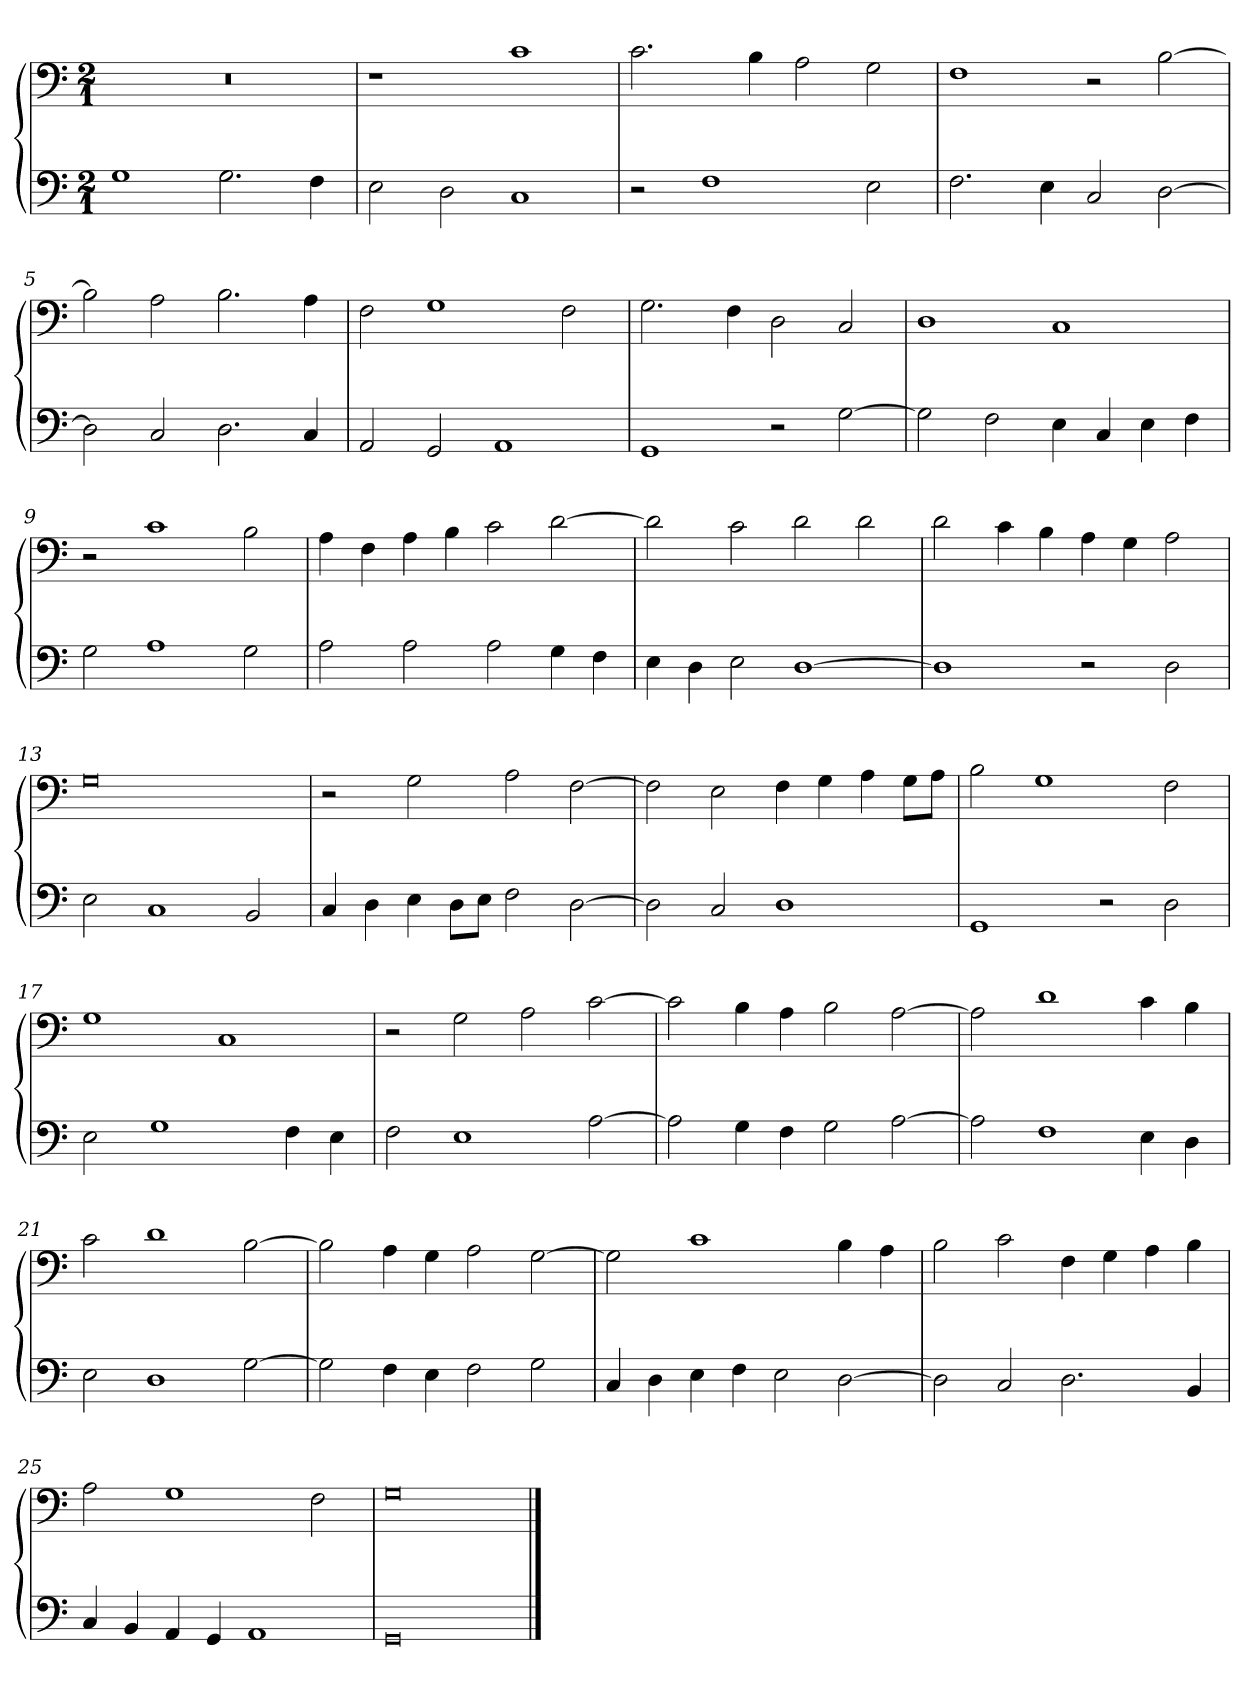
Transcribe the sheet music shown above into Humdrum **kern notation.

**kern	**kern
*part2	*part1
*staff2	*staff1
*clefF4	*clefF4
*k[]	*k[]
*M2/1	*M2/1
=1	=1
1G	0r
2.G	.
4F	.
=2	=2
2E	1r
2D	.
1C	1c
=3	=3
2r	2.c
1F	.
.	4B
.	2A
2E	2G
=4	=4
2.F	1F
4E	.
2C	2r
[2D	[2B
=5	=5
2D]	2B]
2C	2A
2.D	2.B
4C	4A
=6	=6
2AA	2F
2GG	1G
1AA	.
.	2F
=7	=7
1GG	2.G
.	4F
2r	2D
[2G	2C
=8	=8
2G]	1D
2F	.
4E	1C
4C	.
4E	.
4F	.
=9	=9
2G	2r
1A	1c
2G	2B
=10	=10
2A	4A
.	4F
2A	4A
.	4B
2A	2c
4G	[2d
4F	.
=11	=11
4E	2d]
4D	.
2E	2c
[1D	2d
.	2d
=12	=12
1D]	2d
.	4c
.	4B
2r	4A
.	4G
2D	2A
=13	=13
2E	0G
1C	.
2BB	.
=14	=14
4C	2r
4D	.
4E	2G
8DL	.
8EJ	.
2F	2A
[2D	[2F
=15	=15
2D]	2F]
2C	2E
1D	4F
.	4G
.	4A
.	8GL
.	8AJ
=16	=16
1GG	2B
.	1G
2r	.
2D	2F
=17	=17
2E	1G
1G	.
.	1C
4F	.
4E	.
=18	=18
2F	2r
1E	2G
.	2A
[2A	[2c
=19	=19
2A]	2c]
4G	4B
4F	4A
2G	2B
[2A	[2A
=20	=20
2A]	2A]
1F	1d
4E	4c
4D	4B
=21	=21
2E	2c
1D	1d
[2G	[2B
=22	=22
2G]	2B]
4F	4A
4E	4G
2F	2A
2G	[2G
=23	=23
4C	2G]
4D	.
4E	1c
4F	.
2E	.
[2D	4B
.	4A
=24	=24
2D]	2B
2C	2c
2.D	4F
.	4G
.	4A
4BB	4B
=25	=25
4C	2A
4BB	.
4AA	1G
4GG	.
1AA	.
.	2F
=26	=26
0GG	0G
==	==
*-	*-
